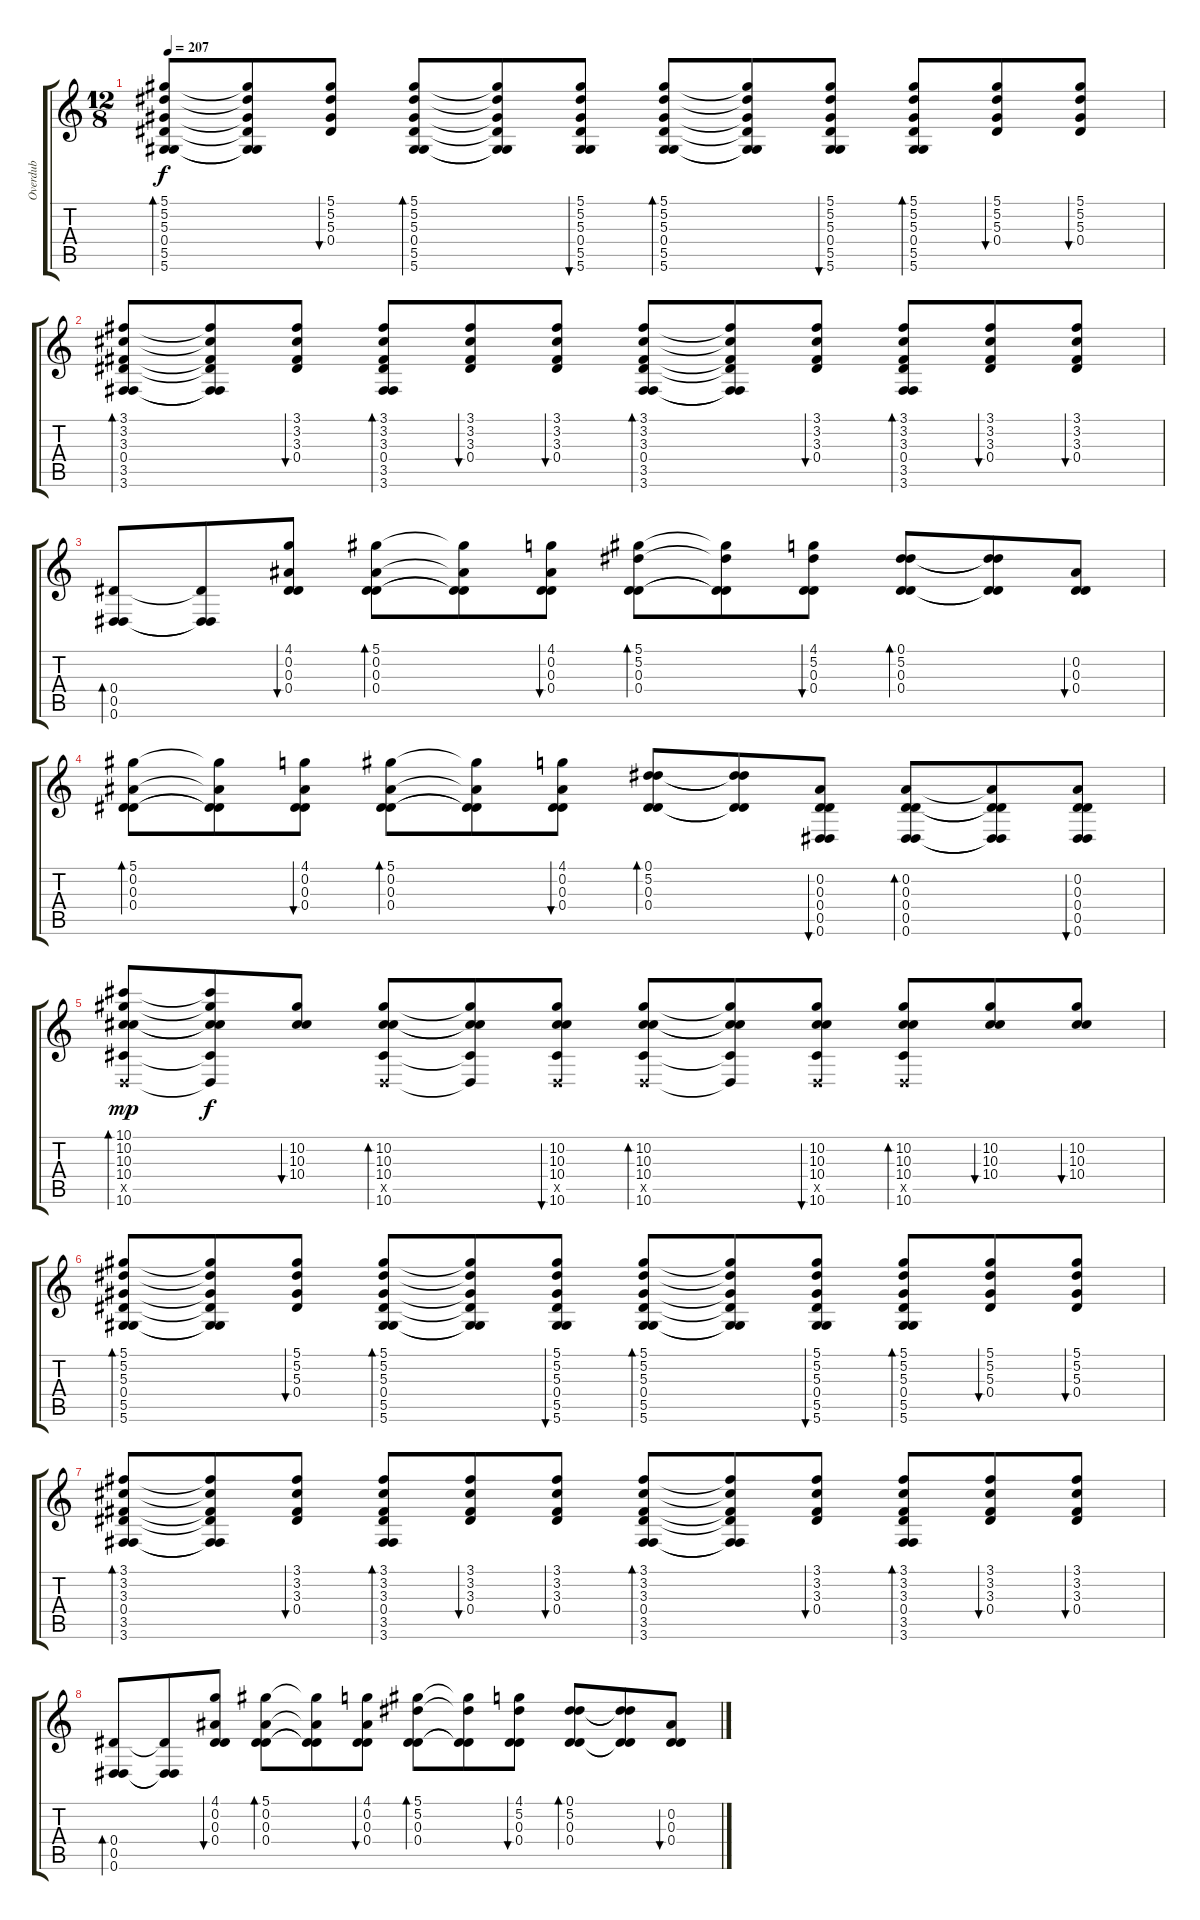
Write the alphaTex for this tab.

\track ("Overdub" "Overdub") {instrument electricguitarjazz}
\staff {score tabs}
\tuning (Eb4 Bb3 Eb3 Eb3 Eb2 Eb2) {hide}
\ts (12 8)
\tempo 207
\clef g2
\ks c
(5.1 5.2 5.3 0.4 5.5 5.6).8{bd 60 dy f} (5.1{t} 5.2{t} 5.3{t} 0.4{t} 5.5{t} 5.6{t}).8 (5.1 5.2 5.3 0.4).8{bu 120} (5.1 5.2 5.3 0.4 5.5 5.6).8{bd 60} (5.1{t} 5.2{t} 5.3{t} 0.4{t} 5.5{t} 5.6{t}).8 (5.1 5.2 5.3 0.4 5.5 5.6).8{bu 60} (5.1 5.2 5.3 0.4 5.5 5.6).8{bd 60} (5.1{t} 5.2{t} 5.3{t} 0.4{t} 5.5{t} 5.6{t}).8 (5.1 5.2 5.3 0.4 5.5 5.6).8{bu 60} (5.1 5.2 5.3 0.4 5.5 5.6).8{bd 60} (5.1 5.2 5.3 0.4).8{bu 60} (5.1 5.2 5.3 0.4).8{bu 120} |
(3.1 3.2 3.3 0.4 3.5 3.6).8{bd 60} (3.1{t} 3.2{t} 3.3{t} 0.4{t} 3.5{t} 3.6{t}).8 (3.1 3.2 3.3 0.4).8{bu 120} (3.1 3.2 3.3 0.4 3.5 3.6).8{bd 60} (3.1 3.2 3.3 0.4).8{bu 60} (3.1 3.2 3.3 0.4).8{bu 60} (3.1 3.2 3.3 0.4 3.5 3.6).8{bd 60} (3.1{t} 3.2{t} 3.3{t} 0.4{t} 3.5{t} 3.6{t}).8 (3.1 3.2 3.3 0.4).8{bu 120} (3.1 3.2 3.3 0.4 3.5 3.6).8{bd 60} (3.1 3.2 3.3 0.4).8{bu 60} (3.1 3.2 3.3 0.4).8{bu 60} |
(0.4 0.5 0.6).8{bd 60} (0.4{t} 0.5{t} 0.6{t}).8 (4.1 0.2 0.3 0.4).8{bu 60} (5.1 0.2 0.3 0.4).8{bd 60} (5.1{t} 0.2{t} 0.3{t} 0.4{t}).8 (4.1 0.2 0.3 0.4).8{bu 60} (5.1 5.2 0.3 0.4).8{bd 60} (5.1{t} 5.2{t} 0.3{t} 0.4{t}).8 (4.1 5.2 0.3 0.4).8{bu 60} (0.1 5.2 0.3 0.4).8{bd 60} (0.1{t} 5.2{t} 0.3{t} 0.4{t}).8 (0.2 0.3 0.4).8{bu 60} |
(5.1 0.2 0.3 0.4).8{bd 60} (5.1{t} 0.2{t} 0.3{t} 0.4{t}).8 (4.1 0.2 0.3 0.4).8{bu 60} (5.1 0.2 0.3 0.4).8{bd 60} (5.1{t} 0.2{t} 0.3{t} 0.4{t}).8 (4.1 0.2 0.3 0.4).8{bu 60} (0.1 5.2 0.3 0.4).8{bd 60} (0.1{t} 5.2{t} 0.3{t} 0.4{t}).8 (0.2 0.3 0.4 0.5 0.6).8{bu 60} (0.2 0.3 0.4 0.5 0.6).8{bd 120} (0.2{t} 0.3{t} 0.4{t} 0.5{t} 0.6{t}).8 (0.2 0.3 0.4 0.5 0.6).8{bu 120} |
(10.1 10.2 10.3 10.4 -1.5{x} 10.6).8{bd 60 dy mp} (10.1{t} 10.2{t} 10.3{t} 10.4{t} -1.5{t} 10.6{t}).8{dy f} (10.2 10.3 10.4).8{bu 60} (10.2 10.3 10.4 -1.5{x} 10.6).8{bd 60} (10.2{t} 10.3{t} 10.4{t} -1.5{t} 10.6{t}).8 (10.2 10.3 10.4 -1.5{x} 10.6).8{bu 60} (10.2 10.3 10.4 -1.5{x} 10.6).8{bd 60} (10.2{t} 10.3{t} 10.4{t} -1.5{t} 10.6{t}).8 (10.2 10.3 10.4 -1.5{x} 10.6).8{bu 60} (10.2 10.3 10.4 -1.5{x} 10.6).8{bd 60} (10.2 10.3 10.4).8{bu 60} (10.2 10.3 10.4).8{bu 120} |
(5.1 5.2 5.3 0.4 5.5 5.6).8{bd 60} (5.1{t} 5.2{t} 5.3{t} 0.4{t} 5.5{t} 5.6{t}).8 (5.1 5.2 5.3 0.4).8{bu 120} (5.1 5.2 5.3 0.4 5.5 5.6).8{bd 60} (5.1{t} 5.2{t} 5.3{t} 0.4{t} 5.5{t} 5.6{t}).8 (5.1 5.2 5.3 0.4 5.5 5.6).8{bu 60} (5.1 5.2 5.3 0.4 5.5 5.6).8{bd 60} (5.1{t} 5.2{t} 5.3{t} 0.4{t} 5.5{t} 5.6{t}).8 (5.1 5.2 5.3 0.4 5.5 5.6).8{bu 60} (5.1 5.2 5.3 0.4 5.5 5.6).8{bd 60} (5.1 5.2 5.3 0.4).8{bu 60} (5.1 5.2 5.3 0.4).8{bu 120} |
(3.1 3.2 3.3 0.4 3.5 3.6).8{bd 60} (3.1{t} 3.2{t} 3.3{t} 0.4{t} 3.5{t} 3.6{t}).8 (3.1 3.2 3.3 0.4).8{bu 120} (3.1 3.2 3.3 0.4 3.5 3.6).8{bd 60} (3.1 3.2 3.3 0.4).8{bu 60} (3.1 3.2 3.3 0.4).8{bu 60} (3.1 3.2 3.3 0.4 3.5 3.6).8{bd 60} (3.1{t} 3.2{t} 3.3{t} 0.4{t} 3.5{t} 3.6{t}).8 (3.1 3.2 3.3 0.4).8{bu 120} (3.1 3.2 3.3 0.4 3.5 3.6).8{bd 60} (3.1 3.2 3.3 0.4).8{bu 60} (3.1 3.2 3.3 0.4).8{bu 60} |
(0.4 0.5 0.6).8{bd 60} (0.4{t} 0.5{t} 0.6{t}).8 (4.1 0.2 0.3 0.4).8{bu 60} (5.1 0.2 0.3 0.4).8{bd 60} (5.1{t} 0.2{t} 0.3{t} 0.4{t}).8 (4.1 0.2 0.3 0.4).8{bu 60} (5.1 5.2 0.3 0.4).8{bd 60} (5.1{t} 5.2{t} 0.3{t} 0.4{t}).8 (4.1 5.2 0.3 0.4).8{bu 60} (0.1 5.2 0.3 0.4).8{bd 60} (0.1{t} 5.2{t} 0.3{t} 0.4{t}).8 (0.2 0.3 0.4).8{bu 60}
